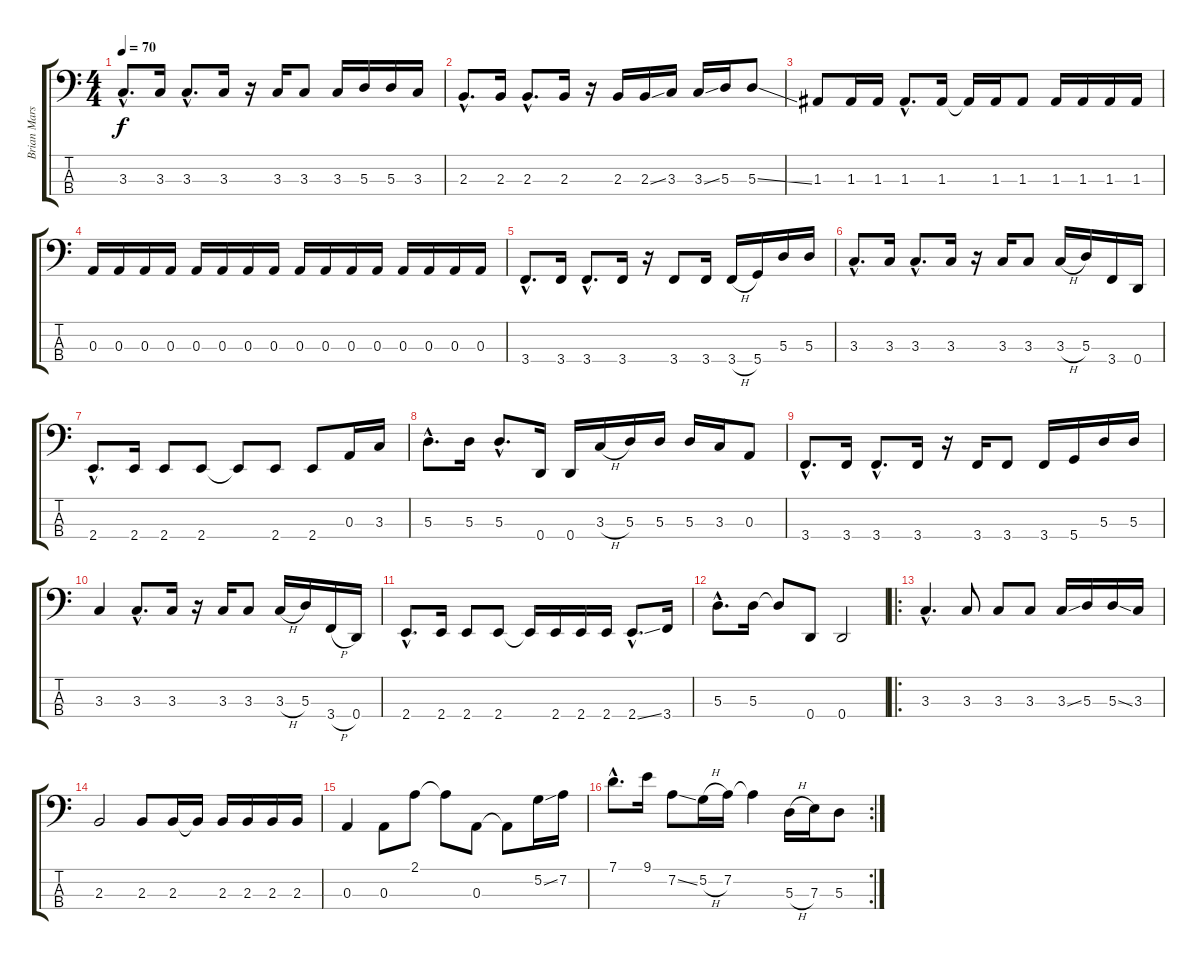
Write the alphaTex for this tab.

\track ("Brian Marshall" "Brian Mars") {instrument electricbasspick}
\staff {score tabs}
\tuning (G2 D2 A1 D1) {hide}
\ts (4 4)
\tempo 70
\clef f4
\ks c
3.3{hac}.8{d dy f} 3.3.16 3.3{hac}.8{d} 3.3.16 r.16 3.3.16 3.3.8 3.3.16 5.3.16 5.3.16 3.3.16 |
2.3{hac}.8{d} 2.3.16 2.3{hac}.8{d} 2.3.16 r.16 2.3.16 2.3{ss}.16 3.3.16 3.3{ss}.16 5.3.16 5.3{ss}.8 |
1.3.8 1.3.16 1.3.16 1.3{hac}.8{d} 1.3.16 1.3{t}.16 1.3.16 1.3.8 1.3.16 1.3.16 1.3.16 1.3.16 |
0.3.16 0.3.16 0.3.16 0.3.16 0.3.16 0.3.16 0.3.16 0.3.16 0.3.16 0.3.16 0.3.16 0.3.16 0.3.16 0.3.16 0.3.16 0.3.16 |
3.4{hac}.8{d} 3.4.16 3.4{hac}.8{d} 3.4.16 r.16 3.4.8 3.4.16 3.4{h}.16 5.4.16 5.3.16 5.3.16 |
3.3{hac}.8{d} 3.3.16 3.3{hac}.8{d} 3.3.16 r.16 3.3.16 3.3.8 3.3{h}.16 5.3.16 3.4.16 0.4.16 |
2.4{hac}.8{d} 2.4.16 2.4.8 2.4.8 2.4{t}.8 2.4.8 2.4.8 0.3.16 3.3.16 |
5.3{hac}.8{d} 5.3.16 5.3{hac}.8{d} 0.4.16 0.4.16 3.3{h}.16 5.3.16 5.3.16 5.3.16 3.3.16 0.3.8 |
3.4{hac}.8{d} 3.4.16 3.4{hac}.8{d} 3.4.16 r.16 3.4.16 3.4.8 3.4.16 5.4.16 5.3.16 5.3.16 |
3.3.4 3.3{hac}.8{d} 3.3.16 r.16 3.3.16 3.3.8 3.3{h}.16 5.3.16 3.4{h}.16 0.4.16 |
2.4{hac}.8{d} 2.4.16 2.4.8 2.4.8 2.4{t}.16 2.4.16 2.4.16 2.4.16 2.4{ss hac}.8{d} 3.4.16 |
5.3{hac}.8{d} 5.3.16 5.3{t}.8 0.4.8 0.4.2 |
\ro
3.3{hac}.4{d} 3.3.8 3.3.8 3.3.8 3.3{ss}.16 5.3.16 5.3{ss}.16 3.3.16 |
2.3.2 2.3.8 2.3.16 2.3{t}.16 2.3.16 2.3.16 2.3.16 2.3.16 |
0.3.4 0.3.8 2.1.8 2.1{t}.8 0.3.8 0.3{t}.8 5.2{ss}.16 7.2.16 |
\rc 2
7.1{hac}.8{d} 9.1.16 7.2{ss}.8 5.2{h}.16 7.2.16 7.2{t}.4 5.3{h}.16 7.3.16 5.3.8
